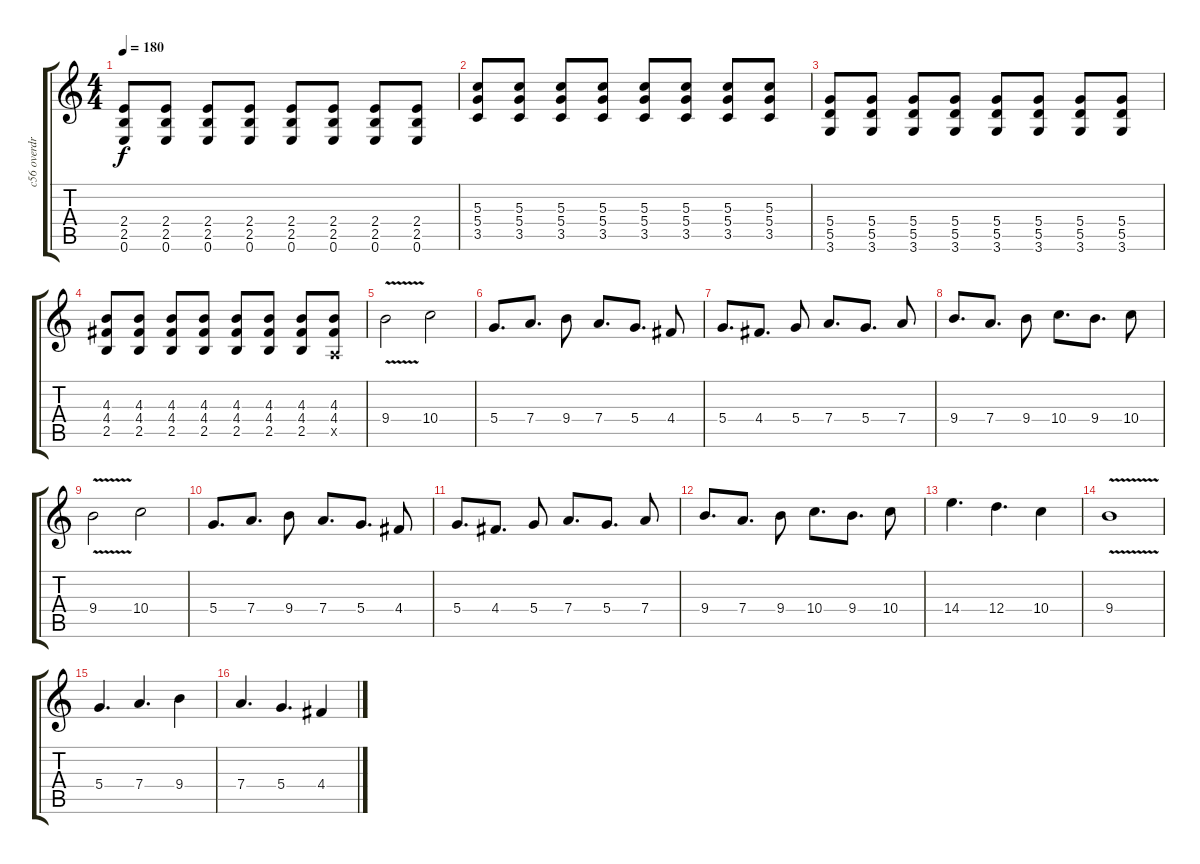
\track ("c56 overdrive" "c56 overdr") {instrument distortionguitar}
\staff {score tabs}
\tuning (E4 B3 G3 D3 A2 E2) {hide}
\ts (4 4)
\tempo 180
\clef g2
\ks c
(2.4 2.5 0.6).8{dy f} (2.4 2.5 0.6).8 (2.4 2.5 0.6).8 (2.4 2.5 0.6).8 (2.4 2.5 0.6).8 (2.4 2.5 0.6).8 (2.4 2.5 0.6).8 (2.4 2.5 0.6).8 |
(5.3 5.4 3.5).8 (5.3 5.4 3.5).8 (5.3 5.4 3.5).8 (5.3 5.4 3.5).8 (5.3 5.4 3.5).8 (5.3 5.4 3.5).8 (5.3 5.4 3.5).8 (5.3 5.4 3.5).8 |
(5.4 5.5 3.6).8 (5.4 5.5 3.6).8 (5.4 5.5 3.6).8 (5.4 5.5 3.6).8 (5.4 5.5 3.6).8 (5.4 5.5 3.6).8 (5.4 5.5 3.6).8 (5.4 5.5 3.6).8 |
(4.3 4.4 2.5).8 (4.3 4.4 2.5).8 (4.3 4.4 2.5).8 (4.3 4.4 2.5).8 (4.3 4.4 2.5).8 (4.3 4.4 2.5).8 (4.3 4.4 2.5).8 (4.3 4.4 0.5{x}).8 |
9.4{v}.2{volume 16} 10.4.2 |
5.4.8{d} 7.4.8{d} 9.4.8 7.4.8{d} 5.4.8{d} 4.4.8 |
5.4.8{d} 4.4.8{d} 5.4.8 7.4.8{d} 5.4.8{d} 7.4.8 |
9.4.8{d} 7.4.8{d} 9.4.8 10.4.8{d} 9.4.8{d} 10.4.8 |
9.4{v}.2{volume 16} 10.4.2 |
5.4.8{d} 7.4.8{d} 9.4.8 7.4.8{d} 5.4.8{d} 4.4.8 |
5.4.8{d} 4.4.8{d} 5.4.8 7.4.8{d} 5.4.8{d} 7.4.8 |
9.4.8{d} 7.4.8{d} 9.4.8 10.4.8{d} 9.4.8{d} 10.4.8 |
14.4.4{d} 12.4.4{d} 10.4.4 |
9.4{v}.1 |
5.4.4{d} 7.4.4{d} 9.4.4 |
7.4.4{d} 5.4.4{d} 4.4.4
